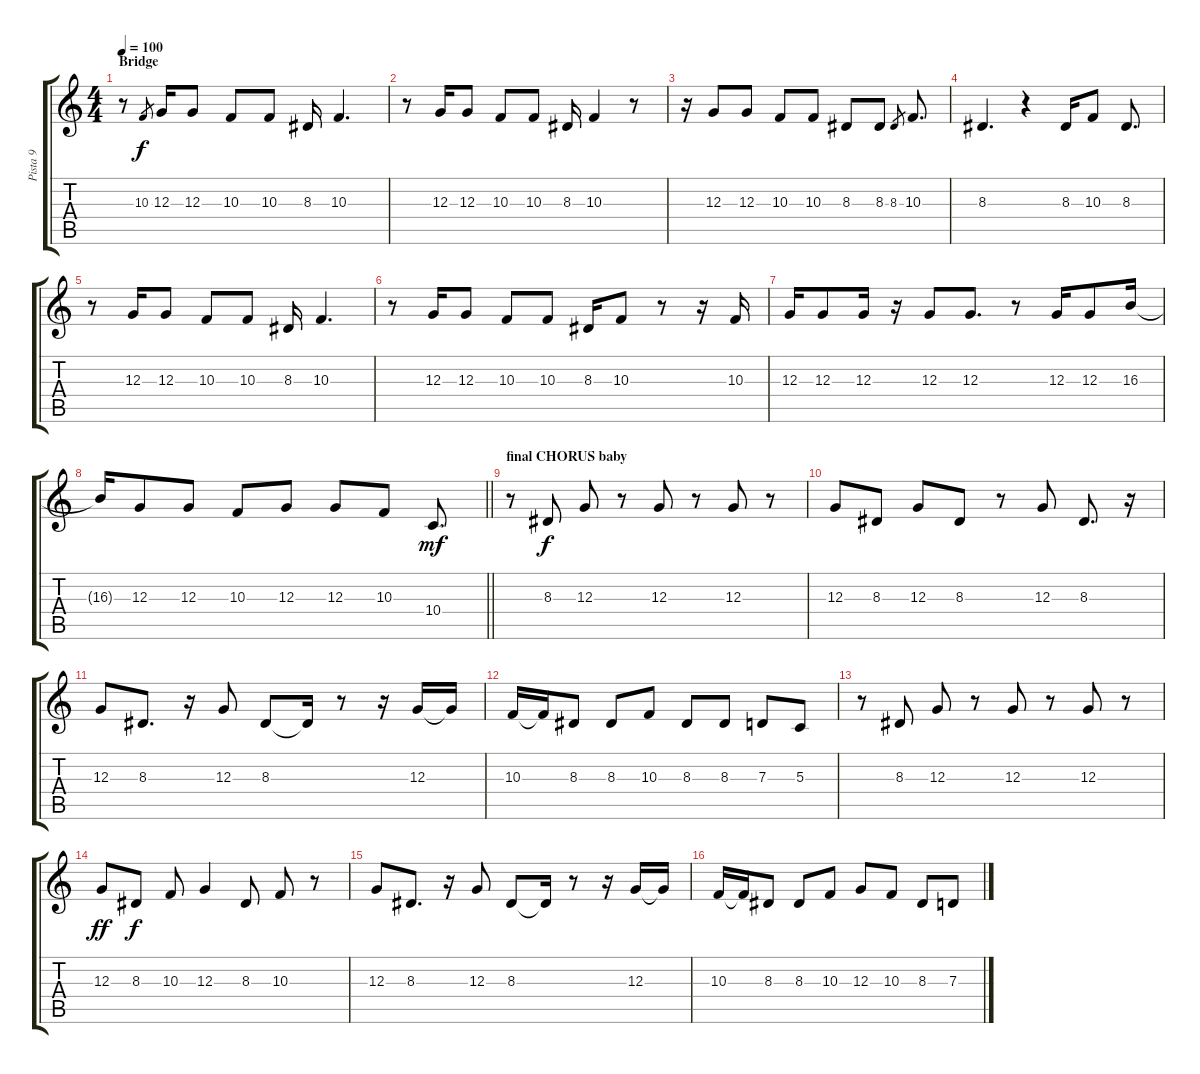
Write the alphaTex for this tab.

\track ("Pista 9" "Pista 9") {instrument altosax}
\staff {score tabs}
\tuning (E4 B3 G3 D3 A2 E2) {hide}
\ts (4 4)
\section ("" "Bridge")
\tempo 100
\clef g2
\ks c
r.8{dy f} 10.3.8{gr} 12.3.16 12.3.8 10.3.8 10.3.8 8.3.16 10.3.4{d} |
r.8 12.3.16 12.3.8 10.3.8 10.3.8 8.3.16 10.3.4 r.8 |
r.16 12.3.8 12.3.8 10.3.8 10.3.8 8.3.8 8.3.8 8.3.8{gr} 10.3.8{d} |
8.3.4{d} r.4 8.3.16 10.3.8 8.3.8{d} |
r.8 12.3.16 12.3.8 10.3.8 10.3.8 8.3.16 10.3.4{d} |
r.8 12.3.16 12.3.8 10.3.8 10.3.8 8.3.16 10.3.8 r.8 r.16 10.3.16 |
12.3.16 12.3.8 12.3.16 r.16 12.3.8 12.3.8{d} r.8 12.3.16 12.3.8 16.3.16 |
\barLineRight lightlight
16.3{t}.16 12.3.8 12.3.8 10.3.8 12.3.8 12.3.8 10.3.8 10.4.8{d dy mf} |
\section ("" "final CHORUS baby")
r.8 8.3.8{dy f} 12.3.8 r.8 12.3.8 r.8 12.3.8 r.8 |
12.3.8 8.3.8 12.3.8 8.3.8 r.8 12.3.8 8.3.8{d} r.16 |
12.3.8 8.3.8{d} r.16 12.3.8 8.3.8 8.3{t}.16 r.8 r.16 12.3.16 12.3{t}.16 |
10.3.16 10.3{t}.16 8.3.8 8.3.8 10.3.8 8.3.8 8.3.8 7.3.8 5.3.8 |
r.8 8.3.8 12.3.8 r.8 12.3.8 r.8 12.3.8 r.8 |
12.3.8{dy ff} 8.3.8{dy f} 10.3.8 12.3.4 8.3.8 10.3.8 r.8 |
12.3.8 8.3.8{d} r.16 12.3.8 8.3.8 8.3{t}.16 r.8 r.16 12.3.16 12.3{t}.16 |
10.3.16 10.3{t}.16 8.3.8 8.3.8 10.3.8 12.3.8 10.3.8 8.3.8 7.3.8
